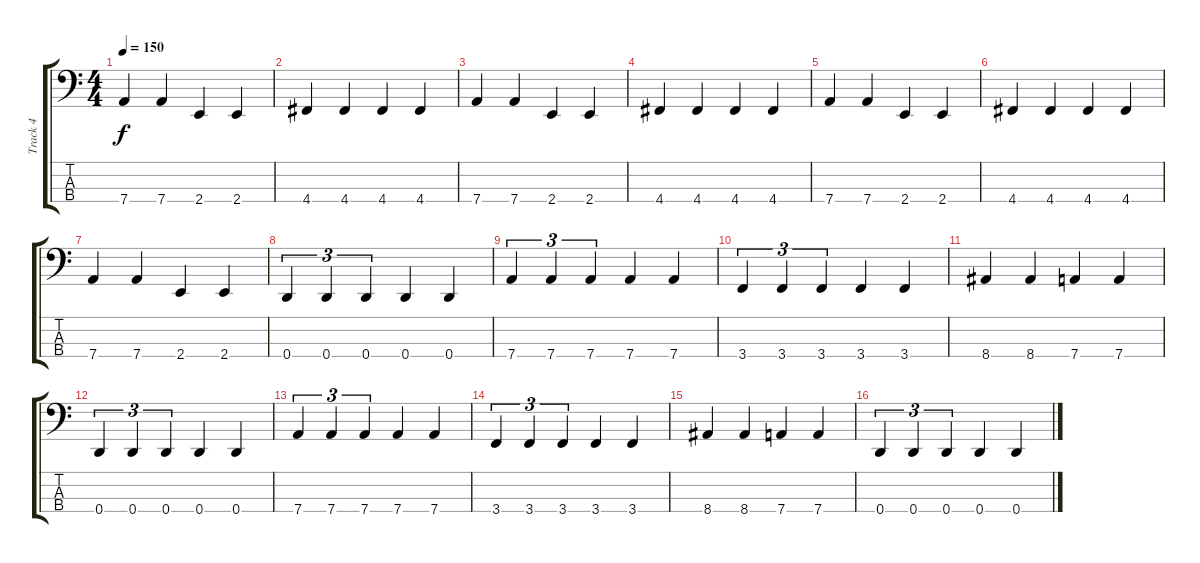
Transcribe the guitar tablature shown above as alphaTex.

\track ("Track 4" "Track 4") {instrument electricbassfinger}
\staff {score tabs}
\tuning (G2 D2 A1 D1) {hide}
\ts (4 4)
\tempo 150
\clef f4
\ks c
7.4.4{dy f} 7.4.4 2.4.4 2.4.4 |
4.4.4 4.4.4 4.4.4 4.4.4 |
7.4.4 7.4.4 2.4.4 2.4.4 |
4.4.4 4.4.4 4.4.4 4.4.4 |
7.4.4 7.4.4 2.4.4 2.4.4 |
4.4.4 4.4.4 4.4.4 4.4.4 |
7.4.4 7.4.4 2.4.4 2.4.4 |
0.4.4{tu (3 2)} 0.4.4{tu (3 2)} 0.4.4{tu (3 2)} 0.4.4 0.4.4 |
7.4.4{tu (3 2)} 7.4.4{tu (3 2)} 7.4.4{tu (3 2)} 7.4.4 7.4.4 |
3.4.4{tu (3 2)} 3.4.4{tu (3 2)} 3.4.4{tu (3 2)} 3.4.4 3.4.4 |
8.4.4 8.4.4 7.4.4 7.4.4 |
0.4.4{tu (3 2)} 0.4.4{tu (3 2)} 0.4.4{tu (3 2)} 0.4.4 0.4.4 |
7.4.4{tu (3 2)} 7.4.4{tu (3 2)} 7.4.4{tu (3 2)} 7.4.4 7.4.4 |
3.4.4{tu (3 2)} 3.4.4{tu (3 2)} 3.4.4{tu (3 2)} 3.4.4 3.4.4 |
8.4.4 8.4.4 7.4.4 7.4.4 |
0.4.4{tu (3 2)} 0.4.4{tu (3 2)} 0.4.4{tu (3 2)} 0.4.4 0.4.4
